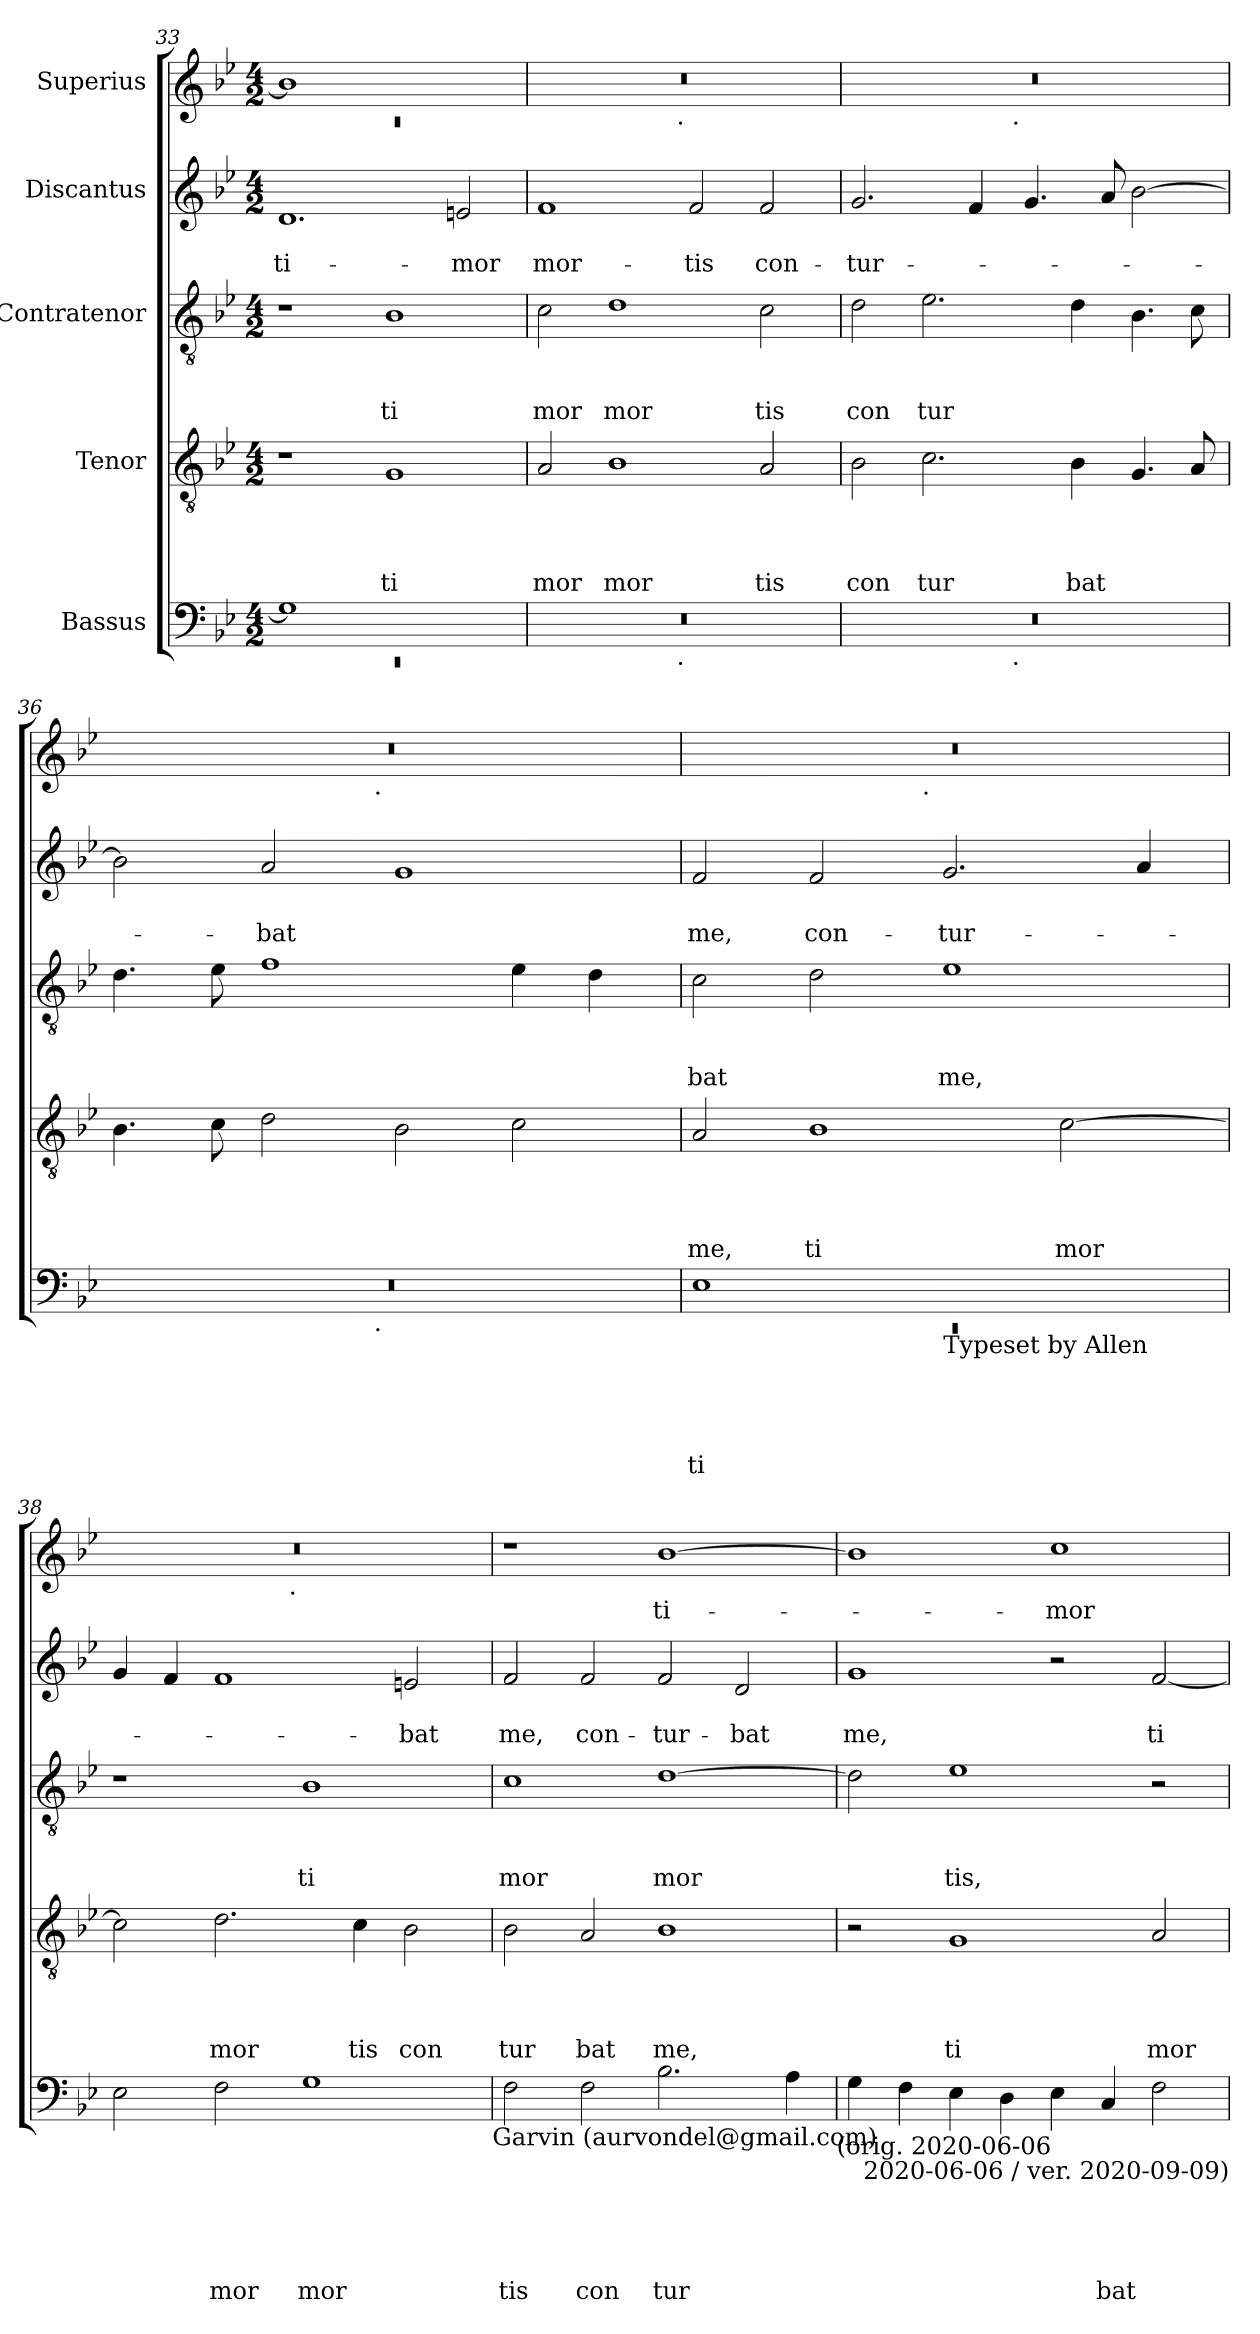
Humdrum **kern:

**kern	**text	**text	**text	**text	**text	**kern	**text	**text	**text	**text	**kern	**text	**text	**text	**kern	**text	**text	**kern	**text
*part5	*part5	*part5	*part5	*part5	*part5	*part4	*part4	*part4	*part4	*part4	*part3	*part3	*part3	*part3	*part2	*part2	*part2	*part1	*part1
*staff5	*staff5	*staff5	*staff5	*staff5	*staff5	*staff4	*staff4	*staff4	*staff4	*staff4	*staff3	*staff3	*staff3	*staff3	*staff2	*staff2	*staff2	*staff1	*staff1
*I"Bassus	*	*	*	*	*	*I"Tenor	*	*	*	*	*I"Contratenor	*	*	*	*I"Discantus	*	*	*I"Superius	*
*clefF4	*	*	*	*	*	*clefGv2	*	*	*	*	*clefGv2	*	*	*	*clefG2	*	*	*clefG2	*
*k[b-e-]	*	*	*	*	*	*k[b-e-]	*	*	*	*	*k[b-e-]	*	*	*	*k[b-e-]	*	*	*k[b-e-]	*
*B-:	*	*	*	*	*	*B-:	*	*	*	*	*B-:	*	*	*	*B-:	*	*	*B-:	*
*M4/2	*	*	*	*	*	*M4/2	*	*	*	*	*M4/2	*	*	*	*M4/2	*	*	*M4/2	*
=33	=33	=33	=33	=33	=33	=33	=33	=33	=33	=33	=33	=33	=33	=33	=33	=33	=33	=33	=33
*^	*	*	*	*	*	*	*	*	*	*	*	*	*	*	*	*	*	*^	*
!	!LO:N:vis=1	!	!	!	!	!	!	!	!	!	!	!	!	!	!	!	!	!LO:LY:b	!	!LO:N:vis=1	!
1G]	0rEE	.	.	.	.	.	1r	.	.	.	.	1r	.	.	.	1.d	.	ti-	1b]	0rc	.
!	!	!	!	!	!	!	!	!	!	!	!LO:LY:b	!	!	!	!LO:LY:b	!	!	!	!	!	!
1ryy	.	.	.	.	.	.	1G	.	.	.	ti	1B-	.	.	ti	.	.	.	1ryy	.	.
!	!	!	!	!	!	!	!	!	!	!	!	!	!	!	!	!	!	!LO:LY:b	!	!	!
.	.	.	.	.	.	.	.	.	.	.	.	.	.	.	.	2en/	.	-mor	.	.	.
=34	=34	=34	=34	=34	=34	=34	=34	=34	=34	=34	=34	=34	=34	=34	=34	=34	=34	=34	=34	=34	=34
!	!	!	!	!	!	!	!	!	!	!	!LO:LY:b	!	!	!	!LO:LY:b	!	!	!LO:LY:b	!	!	!
0r	2ryy	.	.	.	.	.	2A/	.	.	.	mor	2c\	.	.	mor	1f	.	mor-	0r	2ryy	.
!	!	!	!	!	!	!	!	!	!	!	!LO:LY:b	!	!	!	!LO:LY:b	!	!	!	!	!	!
.	4...ryy	.	.	.	.	.	1B-	.	.	.	mor	1d	.	.	mor	.	.	.	.	4...ryy	.
!	!	!	!	!	!	!	!	!	!	!	!	!	!	!	!	!	!	!	!	!LO:TX:b:t=.	!
!	!LO:TX:b:t=.	!	!	!	!	!	!	!	!	!	!	!	!	!	!	!	!	!	!	!	!
.	1ryy	.	.	.	.	.	.	.	.	.	.	.	.	.	.	.	.	.	.	1ryy	.
!	!	!	!	!	!	!	!	!	!	!	!	!	!	!	!	!	!	!LO:LY:b	!	!	!
.	.	.	.	.	.	.	.	.	.	.	.	.	.	.	.	2f/	.	-tis	.	.	.
!	!	!	!	!	!	!	!	!	!	!	!LO:LY:b	!	!	!	!LO:LY:b	!	!	!LO:LY:b	!	!	!
.	.	.	.	.	.	.	2A/	.	.	.	tis	2c\	.	.	tis	2f/	.	con-	.	.	.
.	32ryy	.	.	.	.	.	.	.	.	.	.	.	.	.	.	.	.	.	.	32ryy	.
=35	=35	=35	=35	=35	=35	=35	=35	=35	=35	=35	=35	=35	=35	=35	=35	=35	=35	=35	=35	=35	=35
!	!	!	!	!	!	!	!	!	!	!	!LO:LY:b	!	!	!	!LO:LY:b	!	!	!LO:LY:b	!	!	!
0r	2ryy	.	.	.	.	.	2B-\	.	.	.	con	2d\	.	.	con	2.g/	.	-tur-	0r	2ryy	.
!	!	!	!	!	!	!	!	!	!	!	!LO:LY:b	!	!	!	!LO:LY:b	!	!	!	!	!	!
.	4...ryy	.	.	.	.	.	2.c\	.	.	.	tur	2.e-\	.	.	tur	.	.	.	.	4...ryy	.
.	.	.	.	.	.	.	.	.	.	.	.	.	.	.	.	4f/	.	.	.	.	.
!	!	!	!	!	!	!	!	!	!	!	!	!	!	!	!	!	!	!	!	!LO:TX:b:t=.	!
!	!LO:TX:b:t=.	!	!	!	!	!	!	!	!	!	!	!	!	!	!	!	!	!	!	!	!
.	1ryy	.	.	.	.	.	.	.	.	.	.	.	.	.	.	.	.	.	.	1ryy	.
.	.	.	.	.	.	.	.	.	.	.	.	.	.	.	.	4.g/	.	.	.	.	.
!	!	!	!	!	!	!	!	!	!	!	!LO:LY:b	!	!	!	!	!	!	!	!	!	!
.	.	.	.	.	.	.	4B-\	.	.	.	bat	4d\	.	.	.	.	.	.	.	.	.
.	.	.	.	.	.	.	.	.	.	.	.	.	.	.	.	8a/	.	.	.	.	.
.	.	.	.	.	.	.	4.G/	.	.	.	.	4.B-\	.	.	.	[<2b-\	.	.	.	.	.
.	.	.	.	.	.	.	8A/	.	.	.	.	8c\	.	.	.	.	.	.	.	.	.
.	32ryy	.	.	.	.	.	.	.	.	.	.	.	.	.	.	.	.	.	.	32ryy	.
!!LO:LB:g=z	!!
=36	=36	=36	=36	=36	=36	=36	=36	=36	=36	=36	=36	=36	=36	=36	=36	=36	=36	=36	=36	=36	=36
0r	2ryy	.	.	.	.	.	4.B-\	.	.	.	.	4.d\	.	.	.	2b-\]	.	.	0r	2ryy	.
.	.	.	.	.	.	.	8c\	.	.	.	.	8e-\	.	.	.	.	.	.	.	.	.
!	!	!	!	!	!	!	!	!	!	!	!	!	!	!	!	!	!	!LO:LY:b	!	!	!
.	4...ryy	.	.	.	.	.	2d\	.	.	.	.	1f	.	.	.	2a/	.	-bat	.	4...ryy	.
!	!	!	!	!	!	!	!	!	!	!	!	!	!	!	!	!	!	!	!	!LO:TX:b:t=.	!
!	!LO:TX:b:t=.	!	!	!	!	!	!	!	!	!	!	!	!	!	!	!	!	!	!	!	!
.	1ryy	.	.	.	.	.	.	.	.	.	.	.	.	.	.	.	.	.	.	1ryy	.
.	.	.	.	.	.	.	2B-\	.	.	.	.	.	.	.	.	1g	.	.	.	.	.
.	.	.	.	.	.	.	2c\	.	.	.	.	4e-\	.	.	.	.	.	.	.	.	.
.	.	.	.	.	.	.	.	.	.	.	.	4d\	.	.	.	.	.	.	.	.	.
.	32ryy	.	.	.	.	.	.	.	.	.	.	.	.	.	.	.	.	.	.	32ryy	.
=37	=37	=37	=37	=37	=37	=37	=37	=37	=37	=37	=37	=37	=37	=37	=37	=37	=37	=37	=37	=37	=37
!	!LO:N:vis=1	!	!	!	!	!LO:LY:b	!	!	!	!	!LO:LY:b	!	!	!	!LO:LY:b	!	!	!LO:LY:b	!	!	!
*	*^	*	*	*	*	*	*	*	*	*	*	*	*	*	*	*	*	*	*	*	*
0ryy	0rEE	1E-	.	.	.	.	ti	2A/	.	.	.	me,	2c\	.	.	bat	2f/	.	me,	0r	2ryy	.
!	!	!	!	!	!	!	!	!	!	!	!	!LO:LY:b	!	!	!	!	!	!	!LO:LY:b	!	!	!
.	.	.	.	.	.	.	.	1B-	.	.	.	ti	2d\	.	.	.	2f/	.	con-	.	4...ryy	.
!	!	!	!	!	!	!	!	!	!	!	!	!	!	!	!	!	!	!	!	!	!LO:TX:b:t=.	!
.	.	.	.	.	.	.	.	.	.	.	.	.	.	.	.	.	.	.	.	.	1ryy	.
!	!	!LO:TX:b:t=Typeset by Allen	!	!	!	!	!	!	!	!	!	!	!	!	!	!	!	!	!	!	!	!
!	!	!	!	!	!	!	!	!	!	!	!	!	!	!	!	!LO:LY:b	!	!	!LO:LY:b	!	!	!
.	.	1ryy	.	.	.	.	.	.	.	.	.	.	1e-	.	.	me,	2.g/	.	-tur-	.	.	.
!	!	!	!	!	!	!	!	!	!	!	!	!LO:LY:b	!	!	!	!	!	!	!	!	!	!
.	.	.	.	.	.	.	.	[>2c\	.	.	.	mor	.	.	.	.	.	.	.	.	.	.
.	.	.	.	.	.	.	.	.	.	.	.	.	.	.	.	.	4a/	.	.	.	.	.
.	.	.	.	.	.	.	.	.	.	.	.	.	.	.	.	.	.	.	.	.	32ryy	.
*v	*v	*v	*	*	*	*	*	*	*	*	*	*	*	*	*	*	*	*	*	*	*	*
=38	=38	=38	=38	=38	=38	=38	=38	=38	=38	=38	=38	=38	=38	=38	=38	=38	=38	=38	=38	=38
2E-\	.	.	.	.	.	2c\]	.	.	.	.	1r	.	.	.	4g/	.	.	0r	2ryy	.
.	.	.	.	.	.	.	.	.	.	.	.	.	.	.	4f/	.	.	.	.	.
!	!	!	!	!	!LO:LY:b	!	!	!	!	!LO:LY:b	!	!	!	!	!	!	!	!	!	!
2F\	.	.	.	.	mor	2.d\	.	.	.	mor	.	.	.	.	1f	.	.	.	4...ryy	.
!	!	!	!	!	!	!	!	!	!	!	!	!	!	!	!	!	!	!	!LO:TX:b:t=.	!
.	.	.	.	.	.	.	.	.	.	.	.	.	.	.	.	.	.	.	1ryy	.
!	!	!	!	!	!LO:LY:b	!	!	!	!	!	!	!	!	!LO:LY:b	!	!	!	!	!	!
1G	.	.	.	.	mor	.	.	.	.	.	1B-	.	.	ti	.	.	.	.	.	.
!	!	!	!	!	!	!	!	!	!	!LO:LY:b	!	!	!	!	!	!	!	!	!	!
.	.	.	.	.	.	4c\	.	.	.	tis	.	.	.	.	.	.	.	.	.	.
!	!	!	!	!	!	!	!	!	!	!LO:LY:b	!	!	!	!	!	!	!LO:LY:b	!	!	!
.	.	.	.	.	.	2B-\	.	.	.	con	.	.	.	.	2en/	.	-bat	.	.	.
.	.	.	.	.	.	.	.	.	.	.	.	.	.	.	.	.	.	.	32ryy	.
!LO:TX:b:t=Garvin (aurvondel@gmail.com)	!	!	!	!	!	!	!	!	!	!	!	!	!	!	!	!	!	!	!	!
=39	=39	=39	=39	=39	=39	=39	=39	=39	=39	=39	=39	=39	=39	=39	=39	=39	=39	=39	=39	=39
!	!	!	!	!	!LO:LY:b	!	!	!	!	!LO:LY:b	!	!	!	!LO:LY:b	!	!	!LO:LY:b	!	!	!
*	*	*	*	*	*	*	*	*	*	*	*	*	*	*	*	*	*	*v	*v	*
2F\	.	.	.	.	tis	2B-\	.	.	.	tur	1c	.	.	mor	2f/	.	me,	1r	.
!	!	!	!	!	!LO:LY:b	!	!	!	!	!LO:LY:b	!	!	!	!	!	!	!LO:LY:b	!	!
2F\	.	.	.	.	con	2A/	.	.	.	bat	.	.	.	.	2f/	.	con-	.	.
!	!	!	!	!	!LO:LY:b	!	!	!	!	!LO:LY:b	!	!	!	!LO:LY:b	!	!	!LO:LY:b	!	!LO:LY:b
2.B-\	.	.	.	.	tur	1B-	.	.	.	me,	[>1d	.	.	mor	2f/	.	-tur-	[>1b-	ti-
!	!	!	!	!	!	!	!	!	!	!	!	!	!	!	!	!	!LO:LY:b	!	!
.	.	.	.	.	.	.	.	.	.	.	.	.	.	.	2d/	.	-bat	.	.
4A\	.	.	.	.	.	.	.	.	.	.	.	.	.	.	.	.	.	.	.
!LO:TX:b:t=(orig. 2020-06-06	!	!	!	!	!	!	!	!	!	!	!	!	!	!	!	!	!	!	!
=40	=40	=40	=40	=40	=40	=40	=40	=40	=40	=40	=40	=40	=40	=40	=40	=40	=40	=40	=40
!	!	!	!	!	!	!	!	!	!	!	!	!	!	!	!	!	!LO:LY:b	!	!
4G\	.	.	.	.	.	2r	.	.	.	.	2d\]	.	.	.	1g	.	me,	1b-]	.
4F\	.	.	.	.	.	.	.	.	.	.	.	.	.	.	.	.	.	.	.
!	!	!	!	!	!	!	!	!	!	!LO:LY:b	!	!	!	!LO:LY:b	!	!	!	!	!
4E-\	.	.	.	.	.	1G	.	.	.	ti	1e-	.	.	tis,	.	.	.	.	.
4D\	.	.	.	.	.	.	.	.	.	.	.	.	.	.	.	.	.	.	.
!	!	!	!	!	!	!	!	!	!	!	!	!	!	!	!	!	!	!	!LO:LY:b
4E-\	.	.	.	.	.	.	.	.	.	.	.	.	.	.	2r	.	.	1cc	-mor
!	!	!	!	!	!LO:LY:b	!	!	!	!	!	!	!	!	!	!	!	!	!	!
4C/	.	.	.	.	bat	.	.	.	.	.	.	.	.	.	.	.	.	.	.
!	!	!	!	!	!	!	!	!	!	!LO:LY:b	!	!	!	!	!	!	!LO:LY:b	!	!
2F\	.	.	.	.	.	2A/	.	.	.	mor	2r	.	.	.	[<2f/	.	ti-	.	.
!LO:TX:b:t=2020-06-06 / ver. 2020-09-09)	!	!	!	!	!	!	!	!	!	!	!	!	!	!	!	!	!	!	!
=	=	=	=	=	=	=	=	=	=	=	=	=	=	=	=	=	=	=	=
*-	*-	*-	*-	*-	*-	*-	*-	*-	*-	*-	*-	*-	*-	*-	*-	*-	*-	*-	*-
